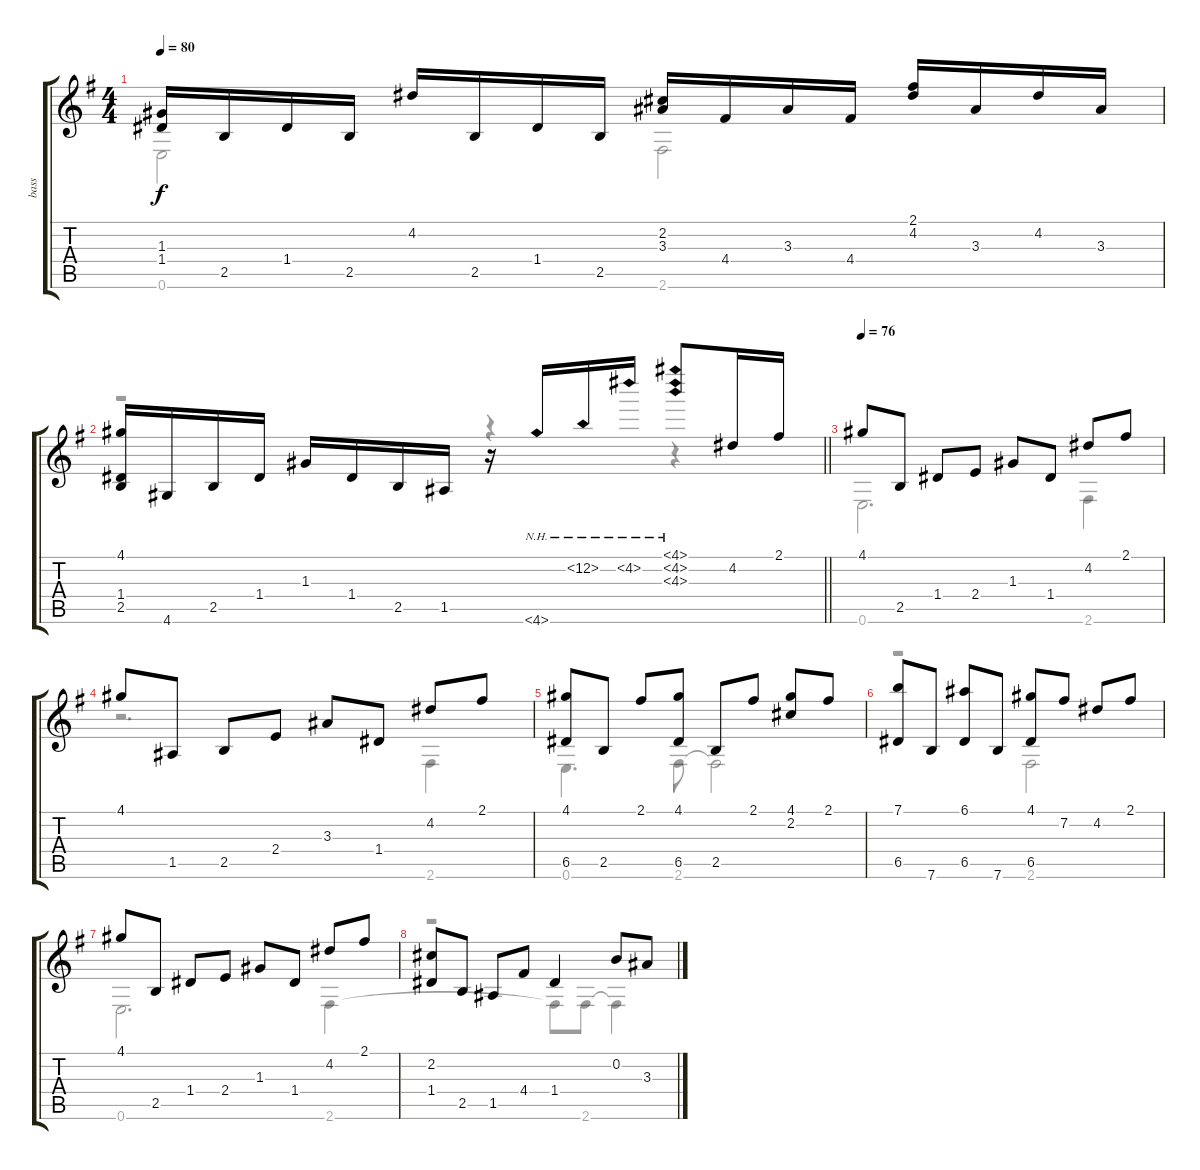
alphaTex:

\track ("bass" "bass") {instrument electricbassfinger}
\staff {score tabs}
\tuning (E4 B3 G3 D3 A2 E2) {hide}
\voice
\ts (4 4)
\tempo 80
\clef g2
\ks g
(1.3 1.4).16{dy f} 2.5.16 1.4.16 2.5.16 4.2.16 2.5.16 1.4.16 2.5.16 (2.2 3.3).16 4.4.16 3.3.16 4.4.16 (2.1 4.2).16 3.3.16 4.2.16 3.3.16 |
\barLineRight lightlight
(4.1 1.4 2.5).16 4.6.16 2.5.16 1.4.16 1.3.16 1.4.16 2.5.16 1.5.16 r.16 4.6{nh}.16 0.2{nh}.16 4.2{nh}.16 (4.1{nh} 4.2{nh} 4.3{nh}).8 4.2.16 2.1.16 |
\tempo 76
4.1.8 2.5.8 1.4.8 2.4.8 1.3.8 1.4.8 4.2.8 2.1.8 |
4.1.8 1.5.8 2.5.8 2.4.8 3.3.8 1.4.8 4.2.8 2.1.8 |
(4.1 6.5).8 2.5.8 2.1.8 (4.1 6.5).8 2.5.8 2.1.8 (4.1 2.2).8 2.1.8 |
(7.1 6.5).8 7.6.8 (6.1 6.5).8 7.6.8 (4.1 6.5).8 7.2.8 4.2.8 2.1.8 |
4.1.8 2.5.8 1.4.8 2.4.8 1.3.8 1.4.8 4.2.8 2.1.8 |
(2.2 1.4).8 2.5.8 1.5.8 4.4.8 1.4.4 0.2.8 3.3.8
\voice
\clef g2
\ottava regular
\simile none
\ks g
0.6.2{dy f} 2.6.2 |
\barLineRight lightlight
r.2 r.4 r.4 |
0.6.2{d} 2.6.4 |
r.2{d} 2.6.4 |
0.6.4{d} 2.6.8 2.6{t}.2 |
r.2 2.6.2 |
0.6.2{d} 2.6.4 |
r.2 2.6{t}.8 2.6.8 2.6{t}.4
